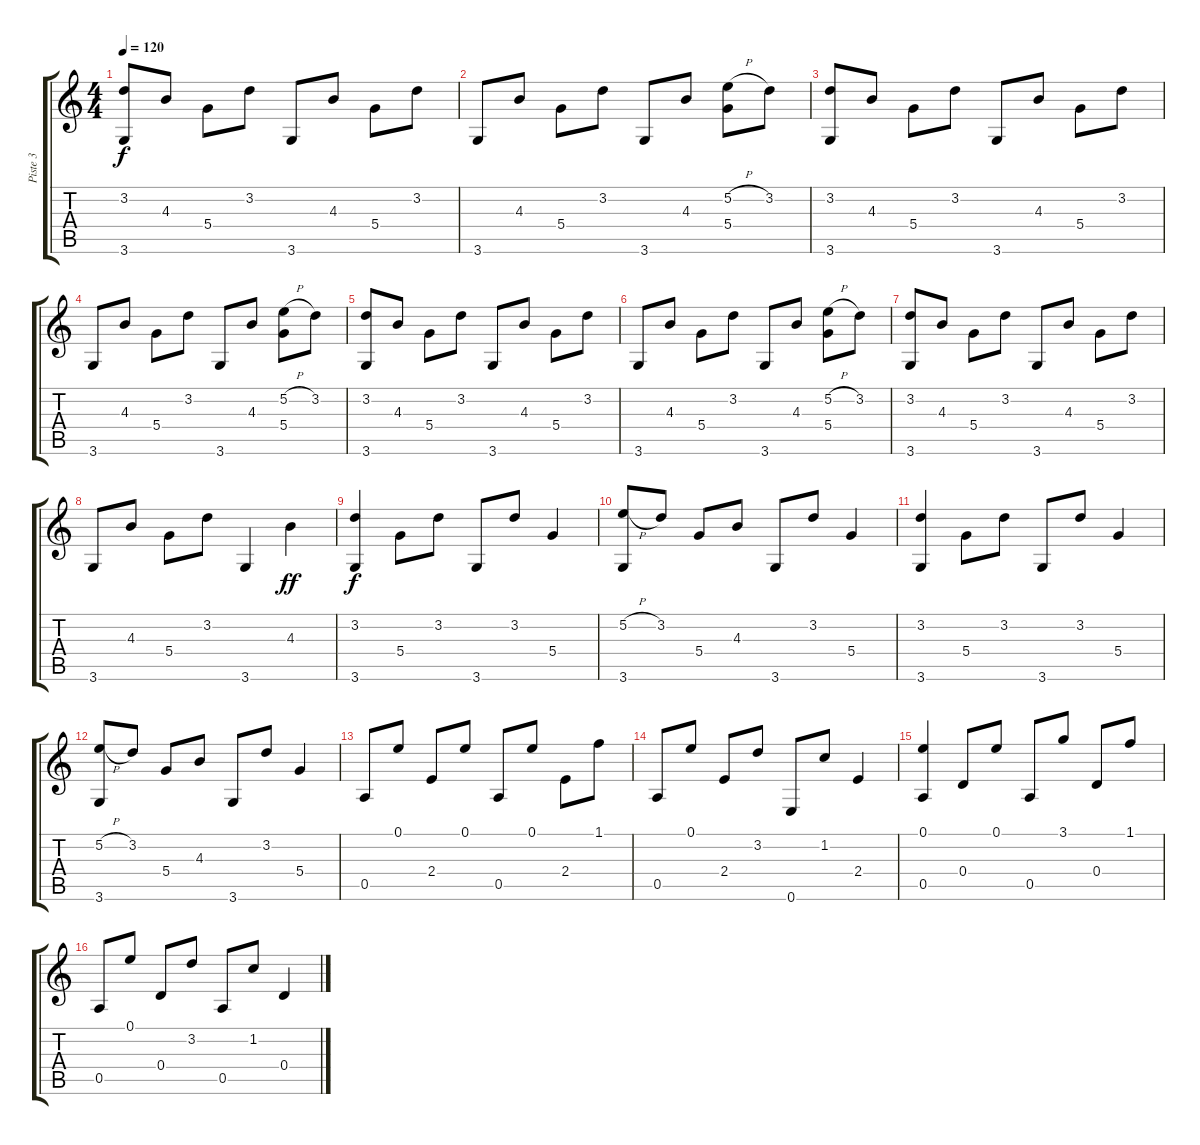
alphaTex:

\track ("Piste 3" "Piste 3") {instrument acousticguitarsteel}
\staff {score tabs}
\tuning (E4 B3 G3 D3 A2 E2) {hide}
\ts (4 4)
\tempo 120
\clef g2
\ks c
(3.2 3.6).8{dy f instrument acousticguitarsteel} 4.3.8 5.4.8 3.2.8 3.6.8 4.3.8 5.4.8 3.2.8 |
3.6.8 4.3.8 5.4.8 3.2.8 3.6.8 4.3.8 (5.2{h} 5.4).8 3.2.8 |
(3.2 3.6).8 4.3.8 5.4.8 3.2.8 3.6.8 4.3.8 5.4.8 3.2.8 |
3.6.8 4.3.8 5.4.8 3.2.8 3.6.8 4.3.8 (5.2{h} 5.4).8 3.2.8 |
(3.2 3.6).8 4.3.8 5.4.8 3.2.8 3.6.8 4.3.8 5.4.8 3.2.8 |
3.6.8 4.3.8 5.4.8 3.2.8 3.6.8 4.3.8 (5.2{h} 5.4).8 3.2.8 |
(3.2 3.6).8 4.3.8 5.4.8 3.2.8 3.6.8 4.3.8 5.4.8 3.2.8 |
3.6.8 4.3.8 5.4.8 3.2.8 3.6.4 4.3.4{dy ff} |
(3.2 3.6).4{dy f} 5.4.8 3.2.8 3.6.8 3.2.8 5.4.4 |
(5.2{h} 3.6).8 3.2.8 5.4.8 4.3.8 3.6.8 3.2.8 5.4.4 |
(3.2 3.6).4 5.4.8 3.2.8 3.6.8 3.2.8 5.4.4 |
(5.2{h} 3.6).8 3.2.8 5.4.8 4.3.8 3.6.8 3.2.8 5.4.4 |
0.5.8 0.1.8 2.4.8 0.1.8 0.5.8 0.1.8 2.4.8 1.1.8 |
0.5.8 0.1.8 2.4.8 3.2.8 0.6.8 1.2.8 2.4.4 |
(0.1 0.5).4 0.4.8 0.1.8 0.5.8 3.1.8 0.4.8 1.1.8 |
0.5.8 0.1.8 0.4.8 3.2.8 0.5.8 1.2.8 0.4.4
